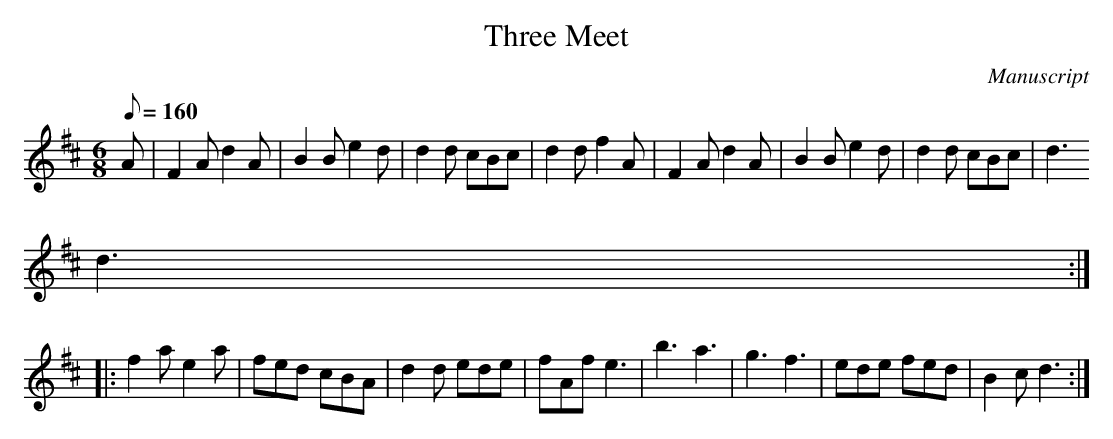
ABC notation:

X:1
T: Three Meet
M:6/8
L:1/8
Q:160
O:Manuscript
K:D
A|F2 A d2 A|B2 B e2 d|d2 d cBc|d2 d f2 A|F2 A d2 A|B2 B e2 d|d2 d cBc|d3
 d3::
f2 a e2 a|fed cBA| d2 d ede|fAf e3|b3 a3|g3 f3|ede fed|B2 c d3:|
